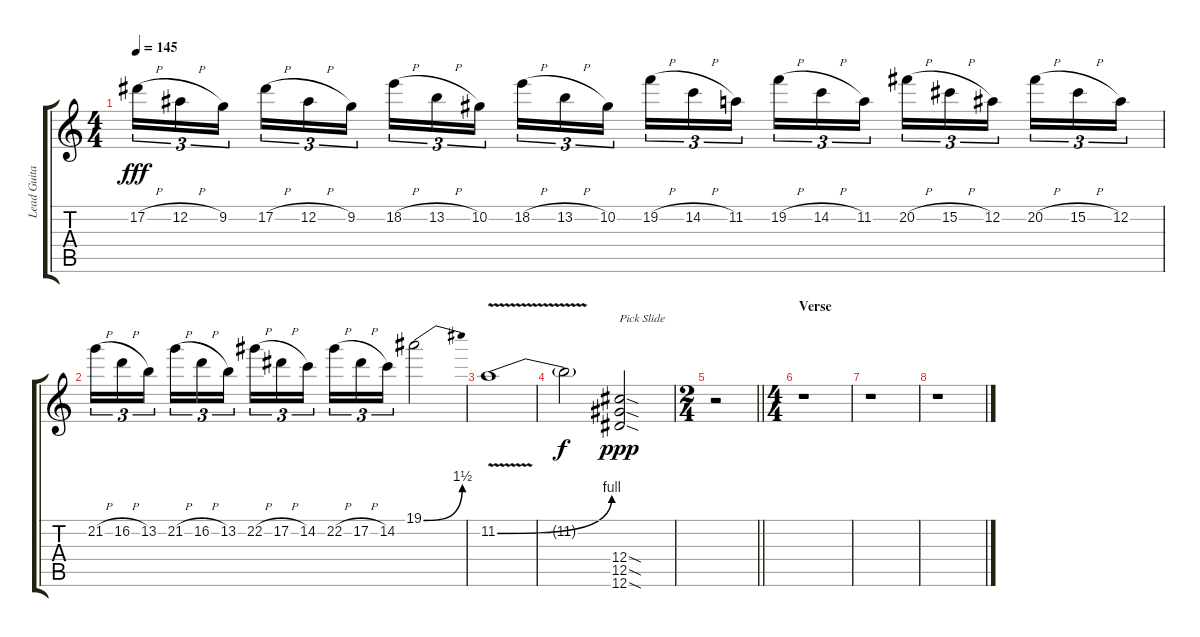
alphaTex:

\track ("Lead Guitar" "Lead Guita") {instrument overdrivenguitar}
\staff {score tabs}
\tuning (Eb4 Bb3 Gb3 Db3 Ab2 Eb2) {hide}
\ts (4 4)
\tempo 145
\clef g2
\ks c
17.2{h}.16{tu (3 2) dy fff} 12.2{h}.16{tu (3 2)} 9.2.16{tu (3 2) beam splitsecondary} 17.2{h}.16{tu (3 2)} 12.2{h}.16{tu (3 2)} 9.2.16{tu (3 2)} 18.2{h}.16{tu (3 2)} 13.2{h}.16{tu (3 2)} 10.2.16{tu (3 2) beam splitsecondary} 18.2{h}.16{tu (3 2)} 13.2{h}.16{tu (3 2)} 10.2.16{tu (3 2)} 19.2{h}.16{tu (3 2)} 14.2{h}.16{tu (3 2)} 11.2.16{tu (3 2) beam splitsecondary} 19.2{h}.16{tu (3 2)} 14.2{h}.16{tu (3 2)} 11.2.16{tu (3 2)} 20.2{h}.16{tu (3 2)} 15.2{h}.16{tu (3 2)} 12.2.16{tu (3 2) beam splitsecondary} 20.2{h}.16{tu (3 2)} 15.2{h}.16{tu (3 2)} 12.2.16{tu (3 2)} |
21.2{h}.16{tu (3 2)} 16.2{h}.16{tu (3 2)} 13.2.16{tu (3 2) beam splitsecondary} 21.2{h}.16{tu (3 2)} 16.2{h}.16{tu (3 2)} 13.2.16{tu (3 2)} 22.2{h}.16{tu (3 2)} 17.2{h}.16{tu (3 2)} 14.2.16{tu (3 2) beam splitsecondary} 22.2{h}.16{tu (3 2)} 17.2{h}.16{tu (3 2)} 14.2.16{tu (3 2)} 19.1{be (bend 0 0 60 6)}.2 |
11.2{be (bend 0 0 60 4) v}.1 |
11.2{t}.2{dy f} (12.4{sod} 12.5{sod} 12.6{sod}).2{txt "Pick Slide" dy ppp} |
\ts (2 4)
\barLineRight lightlight
r.2 |
\ts (4 4)
\section ("" "Verse")
r.1 |
r.1 |
r.1
